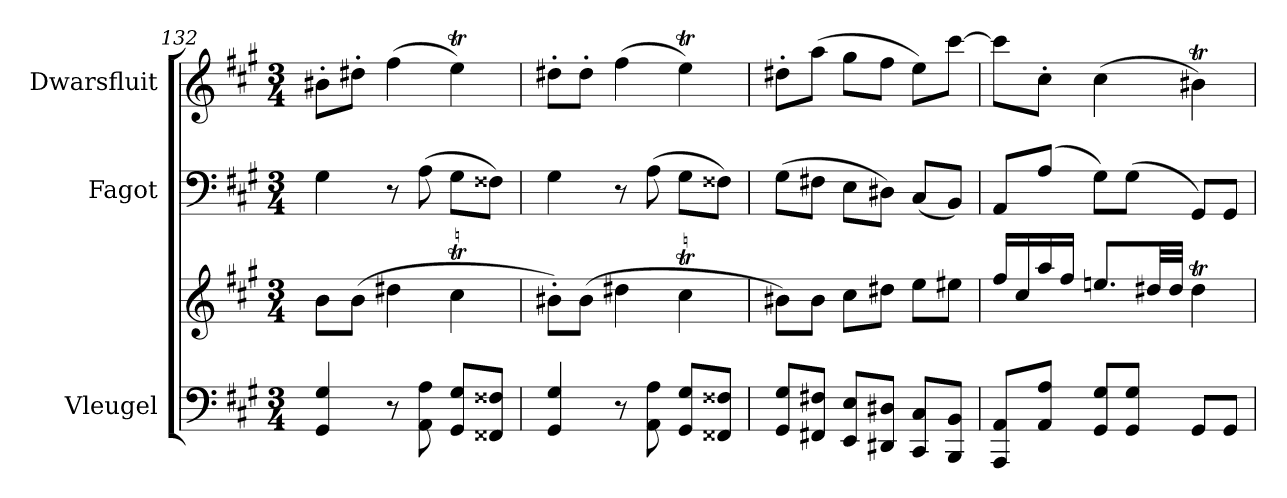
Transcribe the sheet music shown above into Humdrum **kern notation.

**kern	**kern	**kern	**kern
*part3	*part3	*part2	*part1
*staff4	*staff3	*staff2	*staff1
*I"Vleugel	*	*I"Fagot	*I"Dwarsfluit
*	*	*I'Fgt.	*
*clefF4	*clefG2	*clefF4	*clefG2
*k[f#c#g#]	*k[f#c#g#]	*k[f#c#g#]	*k[f#c#g#]
*M3/4	*M3/4	*M3/4	*M3/4
=132	=132	=132	=132
4GG#/ 4G#/	8b\L	4G#\	8b#X'\L
.	(8b\J	.	8dd#X'\J
8r	4dd#X\	8r	(4ff#\
8AA\ 8A\	.	(8A\	.
8GG#/ 8G#/L	4cc#t\	8G#\L	4eeT\)
8FF##X/ 8F##X/J	.	8F##X\J)	.
=133	=133	=133	=133
4GG#/ 4G#/	8b#X'\L)	4G#\	8dd#X'\L
.	(8b#\J	.	8dd#'\J
8r	4dd#X\	8r	(4ff#\
8AA\ 8A\	.	(8A\	.
8GG#/ 8G#/L	4cc#t\	8G#\L	4eeT\)
8FF##X/ 8F##X/J	.	8F##X\J)	.
!!LO:PB:g=z
=134	=134	=134	=134
8GG#/ 8G#/L	8b#X\L)	(8G#\L	8dd#X'\L
8FF#X/ 8F#X/J	8b#\J	8F#X\J	(8aa\J
8EE/ 8E/L	8cc#\L	8E\L	8gg#\L
8DD#X/ 8D#X/J	8dd#X\J	8D#X\J)	8ff#\J
8CC#/ 8C#/L	8ee\L	(8C#/L	8ee\L)
8BBB/ 8BB/J	8ee#X\J	8BB/J)	[8ccc#\J
=135	=135	=135	=135
8AAA/ 8AA/L	16ff#/LL	8AA/L	8ccc#\L]
.	16cc#/	.	.
8AA/ 8A/J	16aa/	(8A/J	8cc#'\J
.	16ff#/JJ	.	.
8GG#/ 8G#/L	8.een/L	8G#\L)	(4cc#\
8GG#/ 8G#/J	.	(8G#\J	.
.	32dd#X/LL	.	.
.	32dd#/JJJ	.	.
8GG#/L	4dd#t\	8GG#/L)	4b#Xt\)
8GG#/J	.	8GG#/J	.
=	=	=	=
*-	*-	*-	*-
